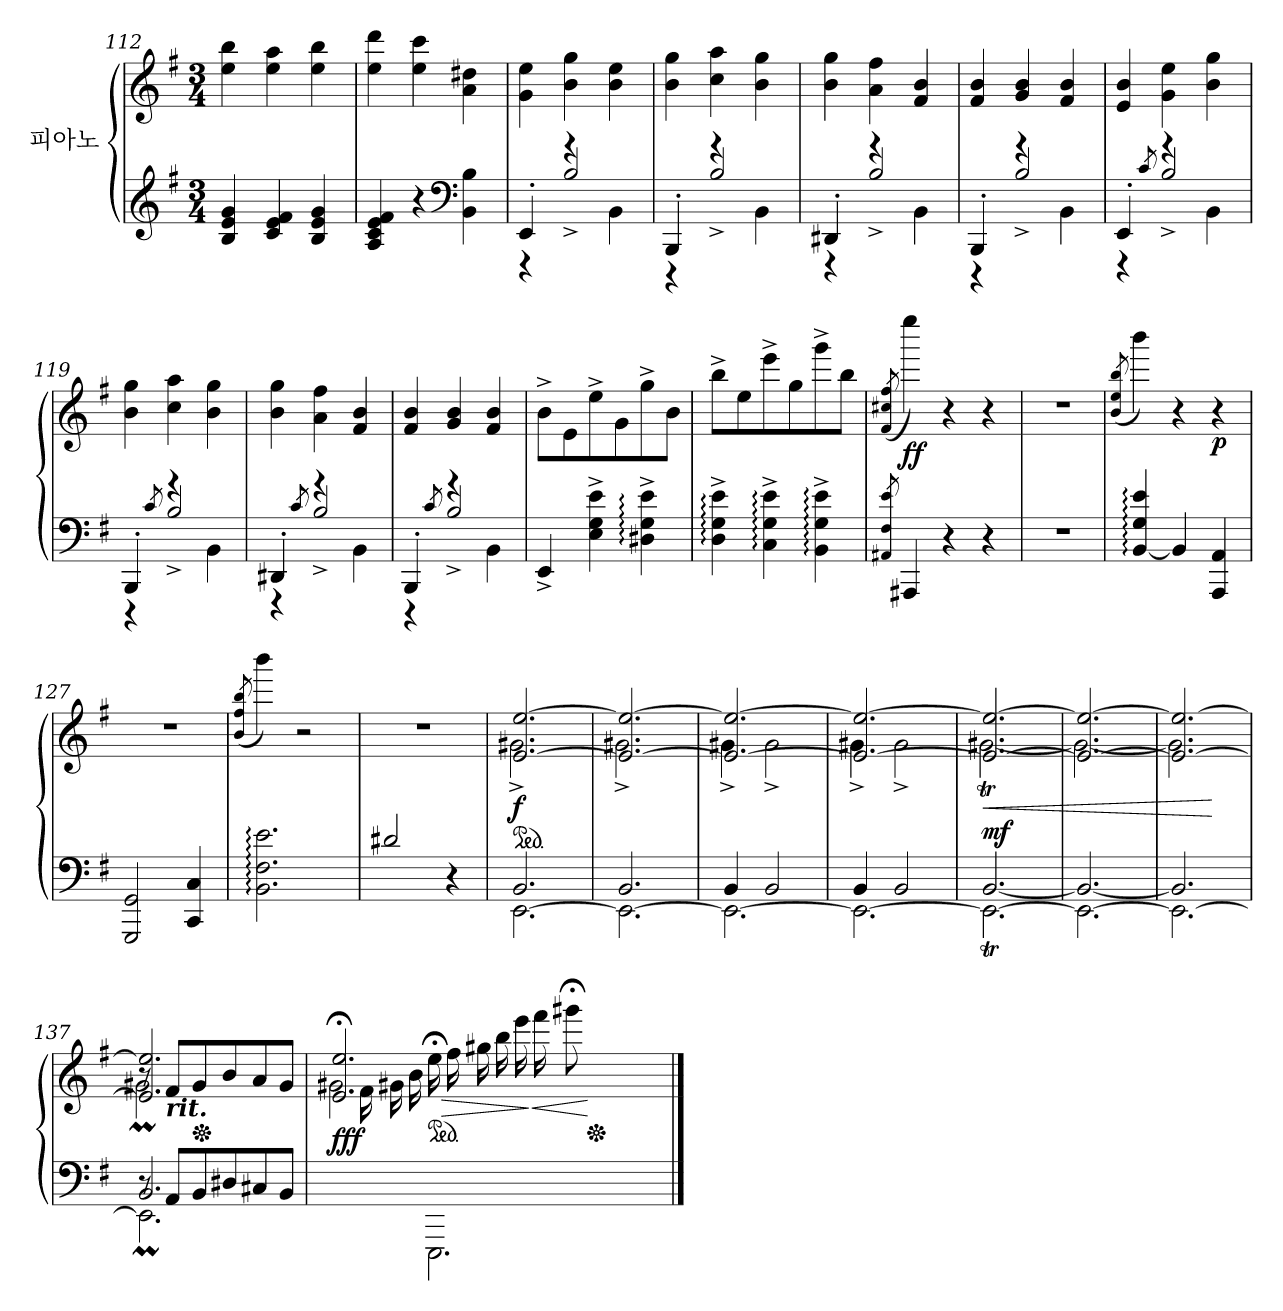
**kern	**kern	**dynam
*part1	*part1	*part1
*staff2	*staff1	*staff1/2
*I"피아노	*	*
*clefG2	*clefG2	*
*k[f#]	*k[f#]	*
*M3/4	*M3/4	*
=112	=112	=112
4B/ 4e/ 4g/	4ee\ 4bb\	.
4c/ 4e/ 4f#/	4ee\ 4aa\	.
4B/ 4e/ 4g/	4ee\ 4bb\	.
=113	=113	=113
4A/ 4c/ 4e/ 4f#/	4ee\ 4ddd\	.
4r	4ee\ 4ccc\	.
*clefF4	*	*
4BB\ 4B\	4a\ 4dd#X\	.
=114	=114	=114
*^	*	*
4EE'/	4r	4g\ 4ee\	.
4r	2B^/	4b\ 4gg\	.
4BB\	.	4b\ 4ee\	.
=115	=115	=115	=115
4BBB'/	4r	4b\ 4gg\	.
4r	2B^/	4cc\ 4aa\	.
4BB\	.	4b\ 4gg\	.
=116	=116	=116	=116
4DD#X'/	4r	4b\ 4gg\	.
4r	2B^/	4a\ 4ff#\	.
4BB\	.	4f#/ 4b/	.
=117	=117	=117	=117
4BBB'/	4r	4f#/ 4b/	.
4r	2B^/	4g/ 4b/	.
4BB\	.	4f#/ 4b/	.
=118	=118	=118	=118
4EE'/	4r	4e/ 4b/	.
.	8qc/	.	.
4r	2B^/	4g\ 4ee\	.
4BB\	.	4b\ 4gg\	.
!!LO:LB:g=z
=119	=119	=119	=119
4BBB'/	4r	4b\ 4gg\	.
.	8qc/	.	.
4r	2B^/	4cc\ 4aa\	.
4BB\	.	4b\ 4gg\	.
=120	=120	=120	=120
4DD#X'/	4r	4b\ 4gg\	.
.	8qc/	.	.
4r	2B^/	4a\ 4ff#\	.
4BB\	.	4f#/ 4b/	.
=121	=121	=121	=121
4BBB'/	4r	4f#/ 4b/	.
.	8qc/	.	.
4r	2B^/	4g/ 4b/	.
4BB\	.	4f#/ 4b/	.
*v	*v	*	*
=122	=122	=122
4EE^/	8b^\L	.
.	8e\	.
4E\^ 4G\^ 4e\^	8ee^\	.
.	8g\	.
4D#X\:^ 4G\:^ 4e\:^	8gg^\	.
.	8b\J	.
=123	=123	=123
4D\:^ 4G\:^ 4e\:^	8bb^\L	.
.	8ee\	.
4C\:^ 4G\:^ 4e\:^	8eee^\	.
.	8gg\	.
4BB\:^ 4G\:^ 4e\:^	8ggg^\	.
.	8bb\J	.
!!LO:PB:g=z
=124	=124	=124
8qAA#X/ 8qF#/ 8qe/	(>8qf#/ 8qcc#X/ 8qff#/	.
!	!	!LO:DY:b
4AAA#X/	4eeee\)	ff
4r	4r	.
4r	4r	.
=125	=125	=125
2.r	2.r	.
=126	=126	=126
.	(>8qb/ 8qee/ 8qbb/	.
[4BB/: 4G/: 4e/:	4bbb\)	.
4BB/]	4r	.
!	!	!LO:DY:b
4AAA/ 4AA/	4r	p
=127	=127	=127
2GGG/ 2GG/	2.r	.
4CC/ 4C/	.	.
=128	=128	=128
.	(>8qb/ 8qff#/ 8qbb/	.
2.BB\: 2.F#\: 2.e\:	4bbb\)	.
.	2r	.
=129	=129	=129
2d#X/	2.r	.
4r	.	.
!!LO:LB:g=z
=130	=130	=130
*^	*	*
*	*	*ped	*
*	*	*^	*
!	!	!	!	!LO:DY:b
[2.EE\	2.BB/	[2.e/ [2.ee/	2.g#X^\	f
=131	=131	=131	=131	=131
2.EE\_	2.BB/	2.e/_ 2.ee/_	2.g#X^\	.
=132	=132	=132	=132	=132
2.EE\_	4BB/	2.e/_ 2.ee/_	4g#X^\	.
.	2BB/	.	2g#^\	.
=133	=133	=133	=133	=133
2.EE\_	4BB/	2.e/_ 2.ee/_	4g#X^\	.
.	2BB/	.	2g#^\	.
!!LO:LB:g=z	!!
=134	=134	=134	=134	=134
!	!	!	!	!LO:HP:b
!	!	!	!	!LO:DY:n=1:a=2
2.EE\_	[2.BBt/	2.e/_ 2.ee/_	[2.g#Xt\	< mf
=135	=135	=135	=135	=135
2.EE\_	2.BB/_	2.e/_ 2.ee/_	2.g#\_	.
=136	=136	=136	=136	=136
2.EE\_	2.BB/]	2.e/_ 2.ee/_	2.g#\]	.
*v	*v	*	*	*
*	*v	*v	*
.	.	[
=137	=137	=137
*^	*^	*
*	*^	*	*^	*
2.EE\]	2.BBm/	8r	2.e/] 2.ee/]	2.g#Xm\	8r	.
!	!	!	!	!	!LO:TX:b:Bi:t=rit.	!
.	.	8AA!/L	.	.	8f#!/L	.
*	*	*	*Xped	*	*	*
.	.	8BB!/	.	.	8g#!/	.
.	.	8D#X!/	.	.	8b!/	.
.	.	8C#X!/	.	.	8a!/	.
.	.	8BB!/J	.	.	8g#!/J	.
*v	*v	*v	*	*	*	*
=138	=138	=138	=138	=138
*	*	*	*Xtuplet	*
*^	*	*	*	*
*	*^	*	*	*	*
!	!	!	!	!	!	!LO:DY:b
*v	*v	*v	*	*	*	*
8ryy	2.e/;< 2.ee/;<	2.g#X\	24f#!\	fff
.	.	.	24g#X\	.
.	.	.	24b!\	.
*	*ped	*	*	*
2.EEE\	.	.	24ee;<!\	.
!	!	!	!	!LO:HP:b
.	.	.	24ff#!\	>
.	.	.	24gg#X\	.
.	.	.	24bb!\	.
.	.	.	24eee!\	.
!	!	!	!	!LO:HP:n=1:b
.	.	.	24fff#!\	] <
.	.	.	12ggg#X;<!\	.
*	*Xped	*	*	*
.	.	.	8ryy	[
.	.	.	24%7ryy	.
.	8ryy	8ryy	.	.
*	*v	*v	*v	*
==	==	==
*-	*-	*-
